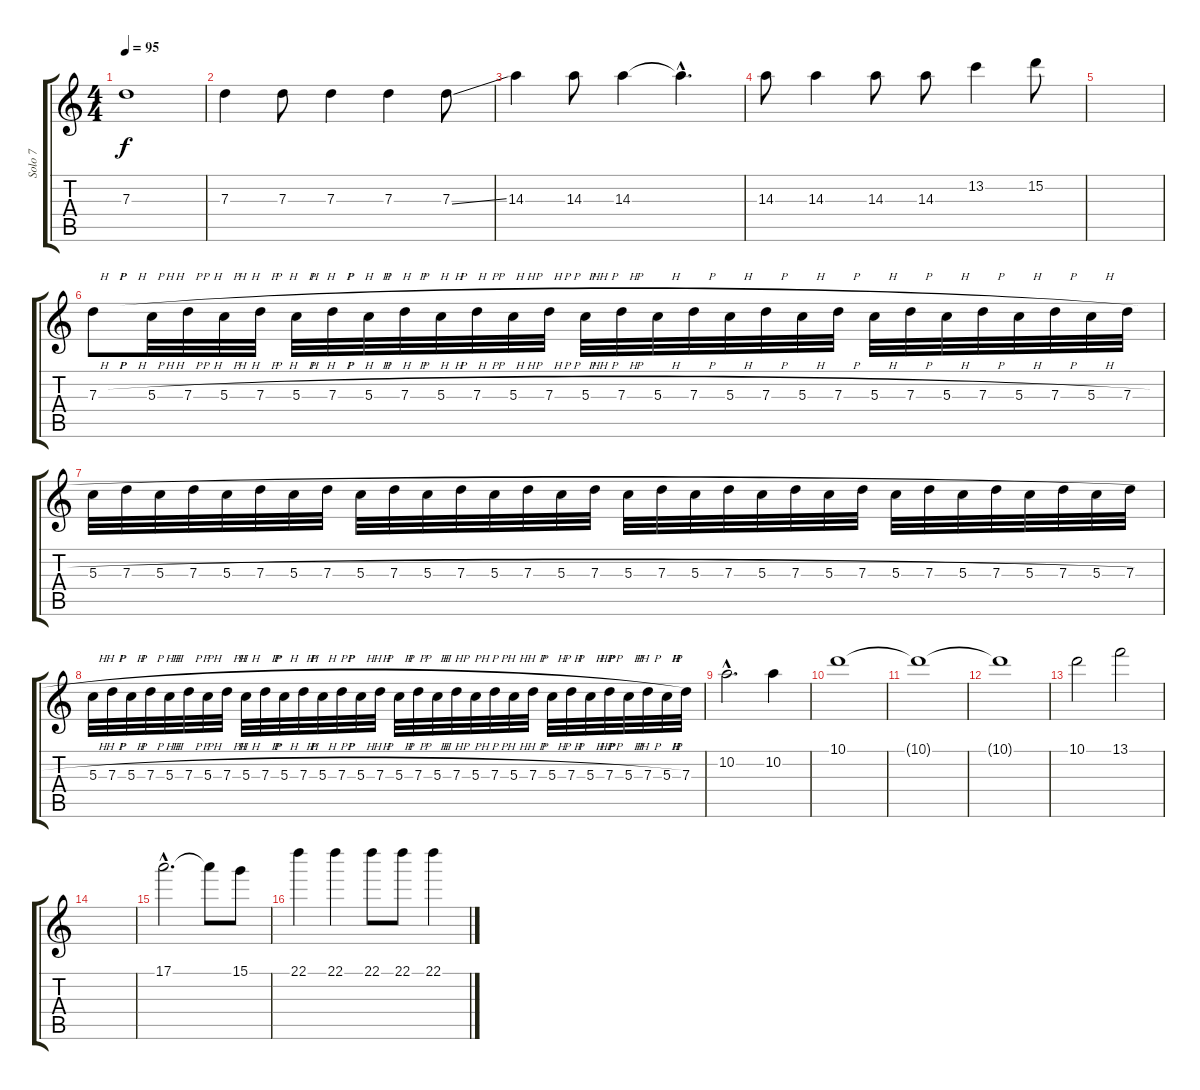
\track ("Solo 7" "Solo 7") {instrument distortionguitar}
\staff {score tabs}
\tuning (E4 B3 G3 D3 A2 E2) {hide}
\ts (4 4)
\tempo 95
\clef g2
\ks c
7.3.1{dy f instrument distortionguitar} |
7.3.4 7.3.8 7.3.4 7.3.4 7.3{ss}.8 |
14.3.4 14.3.8 14.3.4 14.3{hac t}.4{d} |
14.3.8 14.3.4 14.3.8 14.3.8 13.2.4 15.2.8 |
|
7.3{h}.8 5.3{h}.32 7.3{h}.32 5.3{h}.32 7.3{h}.32 5.3{h}.32 7.3{h}.32 5.3{h}.32 7.3{h}.32 5.3{h}.32 7.3{h}.32 5.3{h}.32 7.3{h}.32 5.3{h}.32 7.3{h}.32 5.3{h}.32 7.3{h}.32 5.3{h}.32 7.3{h}.32 5.3{h}.32 7.3{h}.32 5.3{h}.32 7.3{h}.32 5.3{h}.32 7.3{h}.32 5.3{h}.32 7.3{h}.32 5.3{h}.32 7.3{h}.32 |
5.3{h}.32 7.3{h}.32 5.3{h}.32 7.3{h}.32 5.3{h}.32 7.3{h}.32 5.3{h}.32 7.3{h}.32 5.3{h}.32 7.3{h}.32 5.3{h}.32 7.3{h}.32 5.3{h}.32 7.3{h}.32 5.3{h}.32 7.3{h}.32 5.3{h}.32 7.3{h}.32 5.3{h}.32 7.3{h}.32 5.3{h}.32 7.3{h}.32 5.3{h}.32 7.3{h}.32 5.3{h}.32 7.3{h}.32 5.3{h}.32 7.3{h}.32 5.3{h}.32 7.3{h}.32 5.3{h}.32 7.3{h}.32 |
5.3{h}.32 7.3{h}.32 5.3{h}.32 7.3{h}.32 5.3{h}.32 7.3{h}.32 5.3{h}.32 7.3{h}.32 5.3{h}.32 7.3{h}.32 5.3{h}.32 7.3{h}.32 5.3{h}.32 7.3{h}.32 5.3{h}.32 7.3{h}.32 5.3{h}.32 7.3{h}.32 5.3{h}.32 7.3{h}.32 5.3{h}.32 7.3{h}.32 5.3{h}.32 7.3{h}.32 5.3{h}.32 7.3{h}.32 5.3{h}.32 7.3{h}.32 5.3{h}.32 7.3{h}.32 5.3{h}.32 7.3.32 |
10.2{hac}.2{d} 10.2.4 |
10.1.1 |
10.1{t}.1 |
10.1{t}.1 |
10.1.2 13.1.2 |
|
17.1{hac}.2{d} 17.1{t}.8 15.1.8 |
22.1.4 22.1.4 22.1.8 22.1.8 22.1{ss}.4
